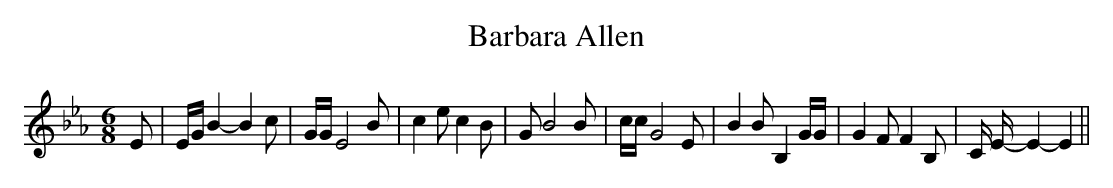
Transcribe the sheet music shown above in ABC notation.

X:1
T:Barbara Allen
M:6/8
L:1/16
K:Eb
 E2| EG B4- B4 c2| GG E8 B2| c4 e2 c4 B2| G2 B8 B2| cc G8 E2| B4 B2 B,4 GG|\
 G4 F2 F4 B,2| C E- E4- E4||
